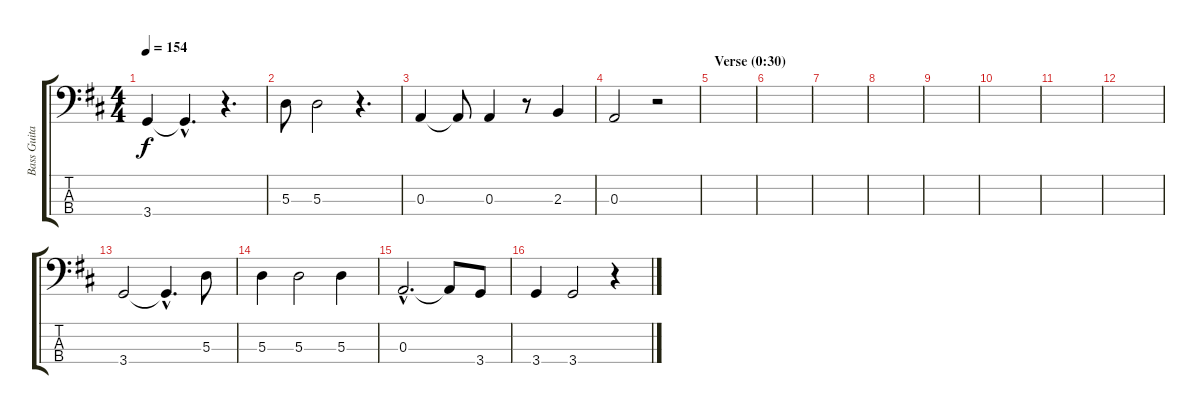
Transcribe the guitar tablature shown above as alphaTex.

\track ("Bass Guitar" "Bass Guita") {instrument electricbasspick}
\staff {score tabs}
\tuning (G2 D2 A1 E1) {hide}
\ts (4 4)
\tempo 154
\clef f4
\ks d
3.4.4{dy f} 3.4{hac t}.4{d} r.4{d} |
5.3.8 5.3.2 r.4{d} |
0.3.4 0.3{t}.8 0.3.4 r.8 2.3.4 |
0.3.2 r.2 |
\section ("" "Verse (0:30)")
|
|
|
|
|
|
|
|
3.4.2 3.4{hac t}.4{d} 5.3.8 |
5.3.4 5.3.2 5.3.4 |
0.3{hac}.2{d} 0.3{t}.8 3.4.8 |
3.4.4 3.4.2 r.4
